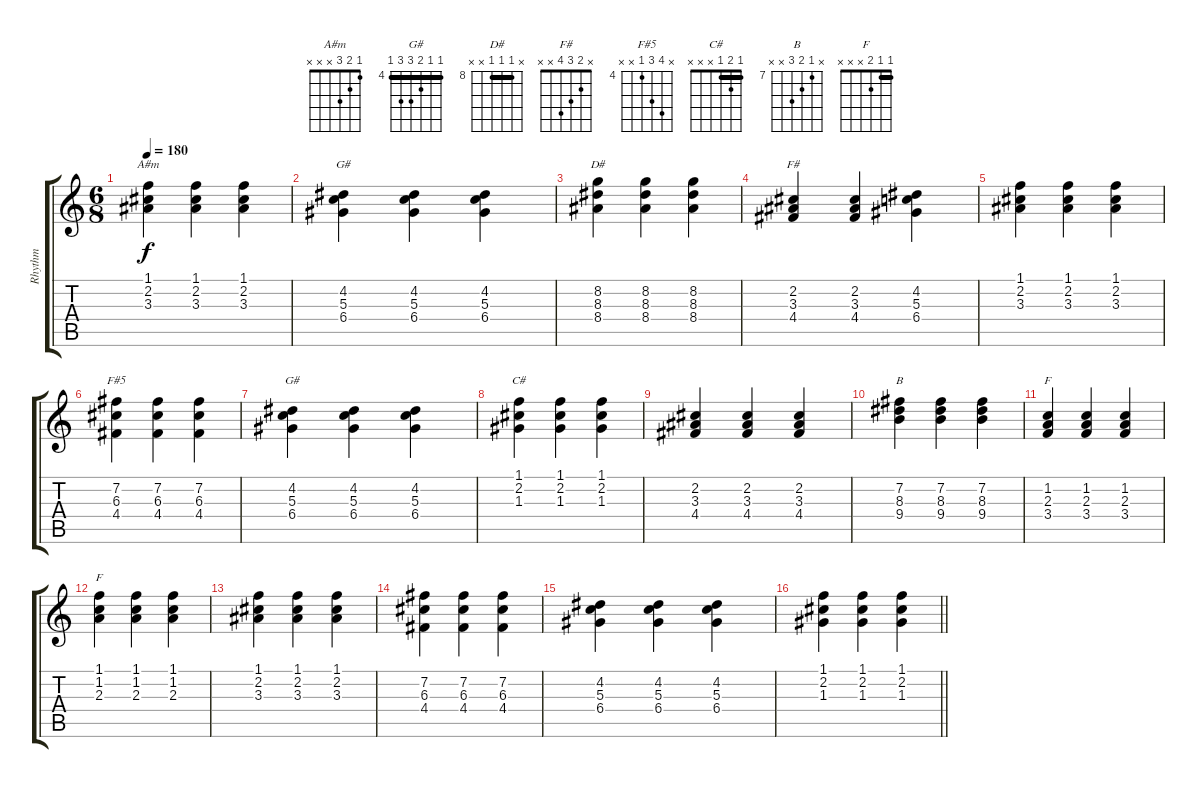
\track ("Rhythm" "Rhythm") {instrument distortionguitar}
\staff {score tabs}
\tuning (E4 B3 G3 D3 A2 E2) {hide}
\chord ("A#m" 1 2 3 x x x)
\chord ("G#" x 4 5 6 x x) {firstfret 4}
\chord ("D#" x 8 8 8 x x) {firstfret 8 barre 8}
\chord ("F#" x 2 3 4 x x)
\chord ("F#5" x 7 6 4 x x) {firstfret 4}
\chord ("G#" 4 4 5 6 6 4) {firstfret 4 barre 4}
\chord ("C#" 1 2 1 x x x) {barre 1}
\chord ("B" x 7 8 9 x x) {firstfret 7}
\chord ("F" x 1 2 3 x x)
\chord ("F" 1 1 2 x x x) {barre 1}
\ts (6 8)
\tempo 180
\clef g2
\ks c
(1.1 2.2 3.3).4{ch "A#m" dy f} (1.1 2.2 3.3).4 (1.1 2.2 3.3).4 |
(4.2 5.3 6.4).4{ch "G#"} (4.2 5.3 6.4).4 (4.2 5.3 6.4).4 |
(8.2 8.3 8.4).4{ch "D#"} (8.2 8.3 8.4).4 (8.2 8.3 8.4).4 |
(2.2 3.3 4.4).4{ch "F#"} (2.2 3.3 4.4).4 (4.2 5.3 6.4).4 |
(1.1 2.2 3.3).4 (1.1 2.2 3.3).4 (1.1 2.2 3.3).4 |
(7.2 6.3 4.4).4{ch "F#5"} (7.2 6.3 4.4).4 (7.2 6.3 4.4).4 |
(4.2 5.3 6.4).4{ch "G#"} (4.2 5.3 6.4).4 (4.2 5.3 6.4).4 |
(1.1 2.2 1.3).4{ch "C#"} (1.1 2.2 1.3).4 (1.1 2.2 1.3).4 |
(2.2 3.3 4.4).4 (2.2 3.3 4.4).4 (2.2 3.3 4.4).4 |
(7.2 8.3 9.4).4{ch "B"} (7.2 8.3 9.4).4 (7.2 8.3 9.4).4 |
(1.2 2.3 3.4).4{ch "F"} (1.2 2.3 3.4).4 (1.2 2.3 3.4).4 |
(1.1 1.2 2.3).4{ch "F"} (1.1 1.2 2.3).4 (1.1 1.2 2.3).4 |
(1.1 2.2 3.3).4 (1.1 2.2 3.3).4 (1.1 2.2 3.3).4 |
(7.2 6.3 4.4).4 (7.2 6.3 4.4).4 (7.2 6.3 4.4).4 |
(4.2 5.3 6.4).4 (4.2 5.3 6.4).4 (4.2 5.3 6.4).4 |
\barLineRight lightlight
(1.1 2.2 1.3).4 (1.1 2.2 1.3).4 (1.1 2.2 1.3).4
